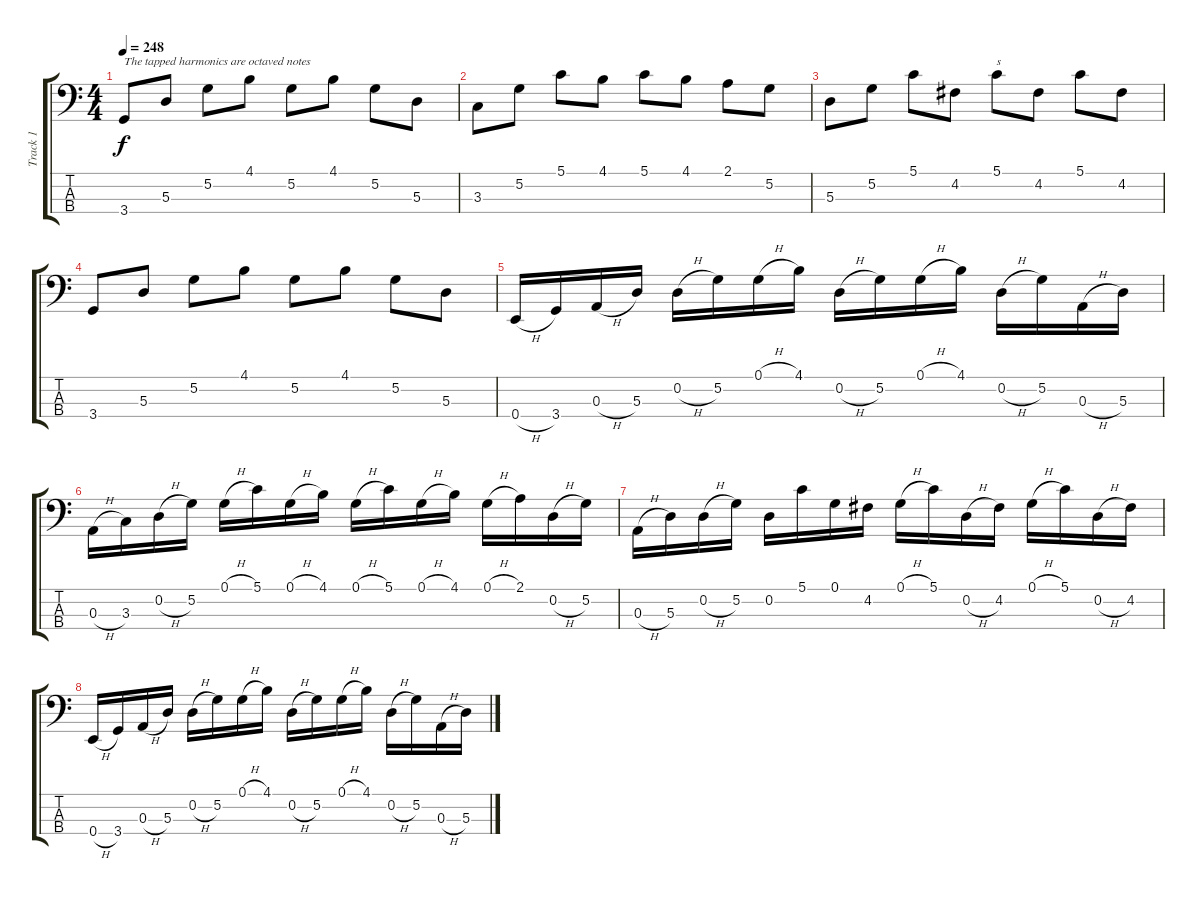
\track ("Track 1" "Track 1") {instrument slapbass2}
\staff {score tabs}
\tuning (G2 D2 A1 E1) {hide}
\ts (4 4)
\tempo 248
\clef f4
\ks c
3.4.8{txt "The tapped harmonics are octaved notes" dy f instrument slapbass2} 5.3.8 5.2.8 4.1.8 5.2.8 4.1.8 5.2.8 5.3.8 |
3.3.8 5.2.8 5.1.8 4.1.8 5.1.8 4.1.8 2.1.8 5.2.8 |
5.3.8 5.2.8 5.1.8 4.2.8 5.1.8{txt "s"} 4.2.8 5.1.8 4.2.8 |
3.4.8 5.3.8 5.2.8 4.1.8 5.2.8 4.1.8 5.2.8 5.3.8 |
0.4{h}.16 3.4.16 0.3{h}.16 5.3.16 0.2{h}.16 5.2.16 0.1{h}.16 4.1.16 0.2{h}.16 5.2.16 0.1{h}.16 4.1.16 0.2{h}.16 5.2.16 0.3{h}.16 5.3.16 |
0.3{h}.16 3.3.16 0.2{h}.16 5.2.16 0.1{h}.16 5.1.16 0.1{h}.16 4.1.16 0.1{h}.16 5.1.16 0.1{h}.16 4.1.16 0.1{h}.16 2.1.16 0.2{h}.16 5.2.16 |
0.3{h}.16 5.3.16 0.2{h}.16 5.2.16 0.2.16 5.1.16 0.1.16 4.2.16 0.1{h}.16 5.1.16 0.2{h}.16 4.2.16 0.1{h}.16 5.1.16 0.2{h}.16 4.2.16 |
0.4{h}.16 3.4.16 0.3{h}.16 5.3.16 0.2{h}.16 5.2.16 0.1{h}.16 4.1.16 0.2{h}.16 5.2.16 0.1{h}.16 4.1.16 0.2{h}.16 5.2.16 0.3{h}.16 5.3.16
